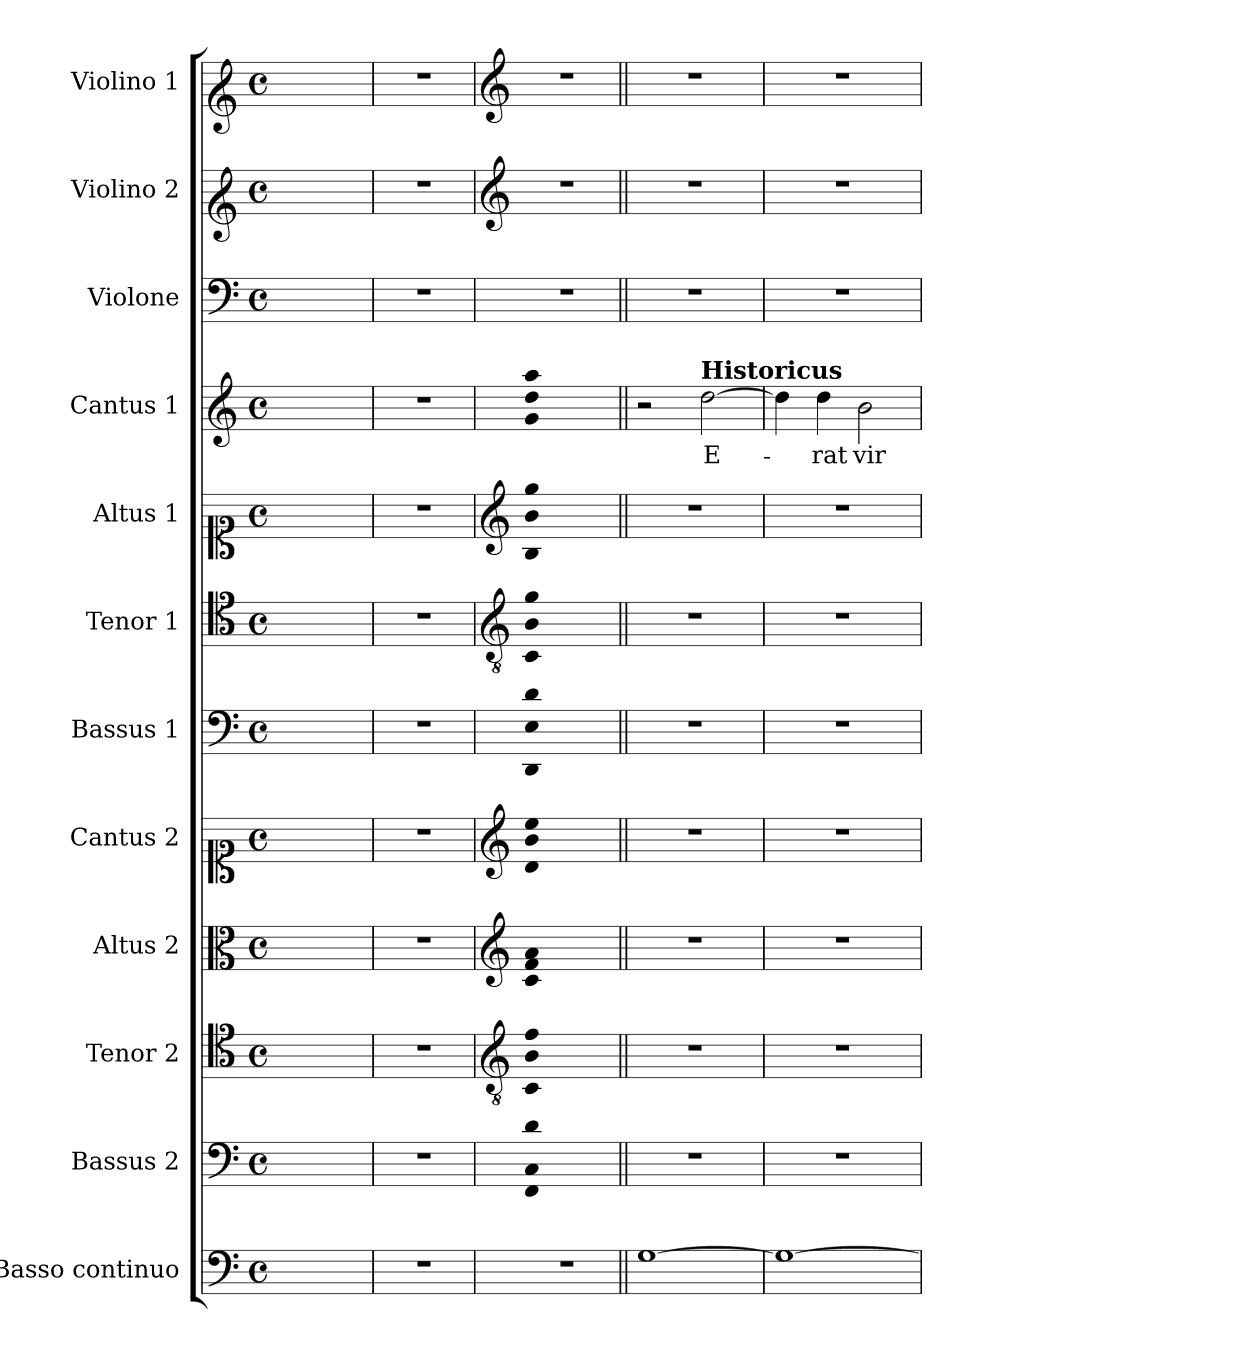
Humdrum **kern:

**kern	**kern	**kern	**kern	**kern	**kern	**kern	**kern	**kern	**text	**kern	**kern	**kern
*part12	*part11	*part10	*part9	*part8	*part7	*part6	*part5	*part4	*part4	*part3	*part2	*part1
*staff12	*staff11	*staff10	*staff9	*staff8	*staff7	*staff6	*staff5	*staff4	*staff4	*staff3	*staff2	*staff1
*I"Basso continuo	*I"Bassus 2	*I"Tenor 2	*I"Altus 2	*I"Cantus 2	*I"Bassus 1	*I"Tenor 1	*I"Altus 1	*I"Cantus 1	*	*I"Violone	*I"Violino 2	*I"Violino 1
*I'BC	*I'B2	*I'T2	*I'A2	*I'C2	*I'B1	*I'T1	*I'A1	*I'C1	*	*I'Vn	*I'V2	*I'V1
*clefF4	*clefF4	*clefC4	*clefC3	*clefC1	*clefF4	*clefC4	*clefC1	*clefG2	*	*clefF4	*clefG1	*clefG1
*ITrd7c12	*	*	*	*	*	*	*	*	*	*ITrd7c12	*	*
*k[]	*k[]	*k[]	*k[]	*k[]	*k[]	*k[]	*k[]	*k[]	*	*k[]	*k[]	*k[]
*C:	*C:	*C:	*C:	*C:	*C:	*C:	*C:	*C:	*	*C:	*C:	*C:
*M4/4	*M4/4	*M4/4	*M4/4	*M4/4	*M4/4	*M4/4	*M4/4	*M4/4	*	*M4/4	*M4/4	*M4/4
*met(c)	*met(c)	*met(c)	*met(c)	*met(c)	*met(c)	*met(c)	*met(c)	*met(c)	*	*met(c)	*met(c)	*met(c)
=	=	=	=	=	=	=	=	=	=	=	=	=
1ryy	1ryy	1ryy	1ryy	1ryy	1ryy	1ryy	1ryy	1ryy	.	1ryy	1ryy	1ryy
=1X	=1X	=1X	=1X	=1X	=1X	=1X	=1X	=1X	=1X	=1X	=1X	=1X
1r	1r	1r	1r	1r	1r	1r	1r	1r	.	1r	1r	1r
=2X	=2X	=2X	=2X	=2X	=2X	=2X	=2X	=2X	=2X	=2X	=2X	=2X
*	*	*clefGv2	*clefG2	*clefG2	*	*clefGv2	*clefG2	*	*	*	*clefG2	*clefG2
!	!LO:N:n=1:head=solid	!	!	!	!	!	!	!	!	!	!	!
!	!LO:N:n=2:head=solid	!	!	!	!	!	!	!	!	!	!	!
!	!LO:N:n=3:head=solid	!LO:N:n=1:head=solid	!	!	!	!	!	!	!	!	!	!
!	!	!LO:N:n=2:head=solid	!	!	!	!	!	!	!	!	!	!
!	!	!LO:N:n=3:head=solid	!LO:N:n=1:head=solid	!	!	!	!	!	!	!	!	!
!	!	!	!LO:N:n=2:head=solid	!	!	!	!	!	!	!	!	!
!	!	!	!LO:N:n=3:head=solid	!LO:N:n=1:head=solid	!	!	!	!	!	!	!	!
!	!	!	!	!LO:N:n=2:head=solid	!	!	!	!	!	!	!	!
!	!	!	!	!LO:N:n=3:head=solid	!LO:N:n=1:head=solid	!	!	!	!	!	!	!
!	!	!	!	!	!LO:N:n=2:head=solid	!	!	!	!	!	!	!
!	!	!	!	!	!LO:N:n=3:head=solid	!LO:N:n=1:head=solid	!	!	!	!	!	!
!	!	!	!	!	!	!LO:N:n=2:head=solid	!	!	!	!	!	!
!	!	!	!	!	!	!LO:N:n=3:head=solid	!LO:N:n=1:head=solid	!	!	!	!	!
!	!	!	!	!	!	!	!LO:N:n=2:head=solid	!	!	!	!	!
!	!	!	!	!	!	!	!LO:N:n=3:head=solid	!LO:N:n=1:head=solid	!	!	!	!
!	!	!	!	!	!	!	!	!LO:N:n=2:head=solid	!	!	!	!
!	!	!	!	!	!	!	!	!LO:N:n=3:head=solid	!	!	!	!
1r	1FF! 1C! 1d!	1C! 1B! 1f!	1c! 1f! 1a!	1d! 1b! 1ee!	1DD! 1E! 1d!	1C! 1B! 1g!	1B! 1b! 1gg!	1g! 1dd! 1aa!	.	1r	1r	1r
=1||	=1||	=1||	=1||	=1||	=1||	=1||	=1||	=1||	=1||	=1||	=1||	=1||
[1GG	1r	1r	1r	1r	1r	1r	1r	2r	.	1r	1r	1r
!	!	!	!	!	!	!	!	!LO:TX:a:B:t=Historicus	!	!	!	!
!	!	!	!	!	!	!	!	!	!LO:LY:b	!	!	!
.	.	.	.	.	.	.	.	[>2dd\	E-	.	.	.
=2	=2	=2	=2	=2	=2	=2	=2	=2	=2	=2	=2	=2
1GG_	1r	1r	1r	1r	1r	1r	1r	4dd\]	.	1r	1r	1r
!	!	!	!	!	!	!	!	!	!LO:LY:b	!	!	!
.	.	.	.	.	.	.	.	4dd\	-rat	.	.	.
!	!	!	!	!	!	!	!	!	!LO:LY:b	!	!	!
.	.	.	.	.	.	.	.	2b\	vir	.	.	.
=	=	=	=	=	=	=	=	=	=	=	=	=
*-	*-	*-	*-	*-	*-	*-	*-	*-	*-	*-	*-	*-
